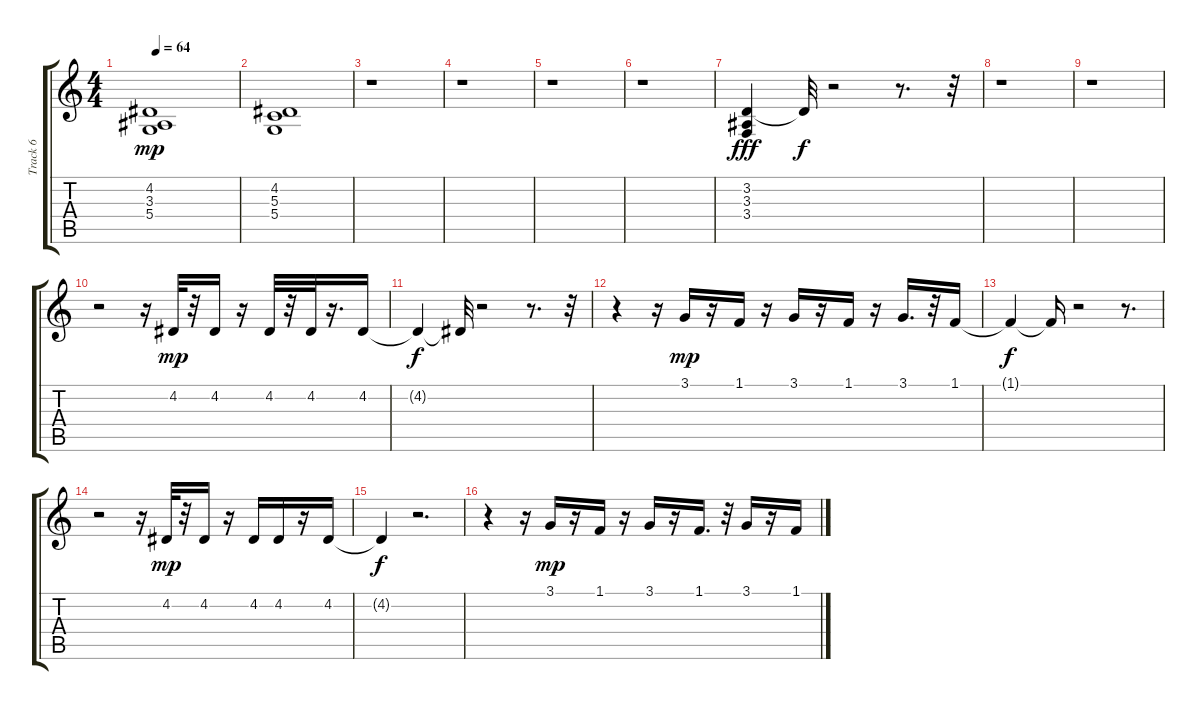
\track ("Track 6" "Track 6") {instrument pad4choir}
\staff {score tabs}
\tuning (E4 B3 G3 D3 A2 E2) {hide}
\ts (4 4)
\tempo 64
\clef g2
\ks c
(4.2 3.3 5.4).1{dy mp} |
(4.2 5.3 5.4).1 |
r.1 |
r.1 |
r.1 |
r.1 |
(3.2 3.3 3.4).4{dy fff} 3.2{t}.32{dy f} r.2 r.8{d} r.32 |
r.1 |
r.1 |
r.2 r.16 4.2.32{dy mp} r.32 4.2.16 r.16 4.2.32 r.32 4.2.32 r.16{d} 4.2.16 |
4.2{t}.4{dy f} 4.2{t}.32 r.2 r.8{d} r.32 |
r.4 r.16 3.1.16{dy mp} r.16 1.1.16 r.16 3.1.16 r.16 1.1.16 r.16 3.1.16{d} r.32 1.1.16 |
1.1{t}.4{dy f} 1.1{t}.16 r.2 r.8{d} |
r.2 r.16 4.2.32{dy mp} r.32 4.2.16 r.16 4.2.16 4.2.16 r.16 4.2.16 |
4.2{t}.4{dy f} r.2{d} |
r.4 r.16 3.1.16{dy mp} r.16 1.1.16 r.16 3.1.16 r.16 1.1.16{d} r.32 3.1.16 r.16 1.1.16
